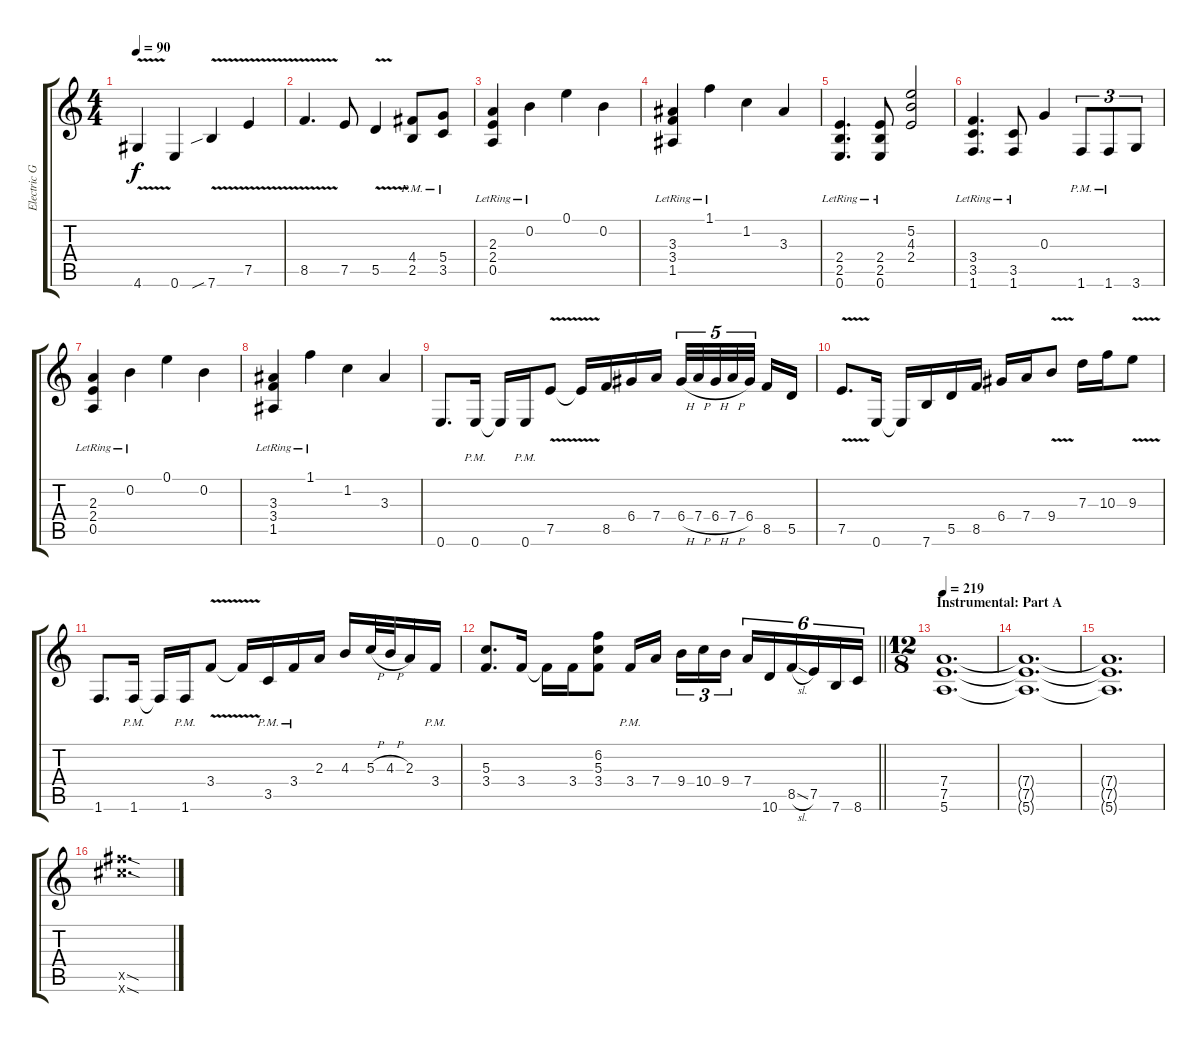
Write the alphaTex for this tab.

\track ("Electric Guitar I" "Electric G") {instrument distortionguitar}
\staff {score tabs}
\tuning (E4 B3 G3 D3 A2 E2) {hide}
\ts (4 4)
\tempo 90
\clef g2
\ks c
4.6{v}.4{dy f} 0.6.4 7.6{v sib}.4 7.5{v}.4 |
8.5{v}.4{d} 7.5.8 5.5{v}.4 (4.4{pm} 2.5{pm}).8 (5.4{pm} 3.5{pm}).8 |
(2.3{lr} 2.4{lr} 0.5{lr}).4 0.2{lr}.4 0.1.4 0.2.4 |
(3.3{lr} 3.4{lr} 1.5{lr}).4 1.1{lr}.4 1.2.4 3.3.4 |
(2.4 2.5{lr} 0.6{lr}).4{d} (2.4 2.5{lr} 0.6{lr}).8 (5.2 4.3 2.4).2 |
(3.4{lr} 3.5{lr} 1.6{lr}).4{d} (3.5{lr} 1.6{lr}).8 0.3.4 1.6{pm}.8{tu (3 2)} 1.6{pm}.8{tu (3 2)} 3.6.8{tu (3 2)} |
(2.3{lr} 2.4{lr} 0.5{lr}).4 0.2{lr}.4 0.1.4 0.2.4 |
(3.3{lr} 3.4{lr} 1.5{lr}).4 1.1{lr}.4 1.2.4 3.3.4 |
0.6.8{d} 0.6{pm}.16 0.6{t}.16 0.6{pm}.16 7.5{v}.8 7.5{v t}.16 8.5.16 6.4.16 7.4.16 6.4{h}.32{tu (5 4)} 7.4{h}.32{tu (5 4)} 6.4{h}.32{tu (5 4)} 7.4{h}.32{tu (5 4)} 6.4.32{tu (5 4) beam splitsecondary} 8.5.16 5.5.16 |
7.5{v}.8{d} 0.6.16 0.6{t}.16 7.6.16 5.5.16 8.5.16 6.4.16 7.4.16 9.4{v}.8 7.3.16 10.3.16 9.3{v}.8 |
1.6.8{d} 1.6{pm}.16 1.6{t}.16 1.6{pm}.16 3.4{v}.8 3.4{v t}.16 3.5{pm}.16 3.4{pm}.16 2.3.16 4.3.16 5.3{h}.32 4.3{h}.32 2.3.16 3.4{pm}.16 |
\barLineRight lightlight
(5.3 3.4).8{d} 3.4.16 3.4{t}.16 3.4.16 (6.2 5.3 3.4).8 3.4{pm}.16 7.4.16{beam splitsecondary} 9.4.16{tu (3 2)} 10.4.16{tu (3 2)} 9.4.16{tu (3 2)} 7.4.16{tu (6 4)} 10.6.16{tu (6 4)} 8.5{sl}.16{tu (6 4)} 7.5.16{tu (6 4)} 7.6.16{tu (6 4)} 8.6.16{tu (6 4)} |
\ts (12 8)
\section ("" "Instrumental: Part A")
\tempo 219
(7.4 7.5 5.6).1{d} |
(7.4{t} 7.5{t} 5.6{t}).1{d} |
(7.4{t} 7.5{t} 5.6{t}).1{d} |
(21.5{sod x} 21.6{sod x}).1{d}
